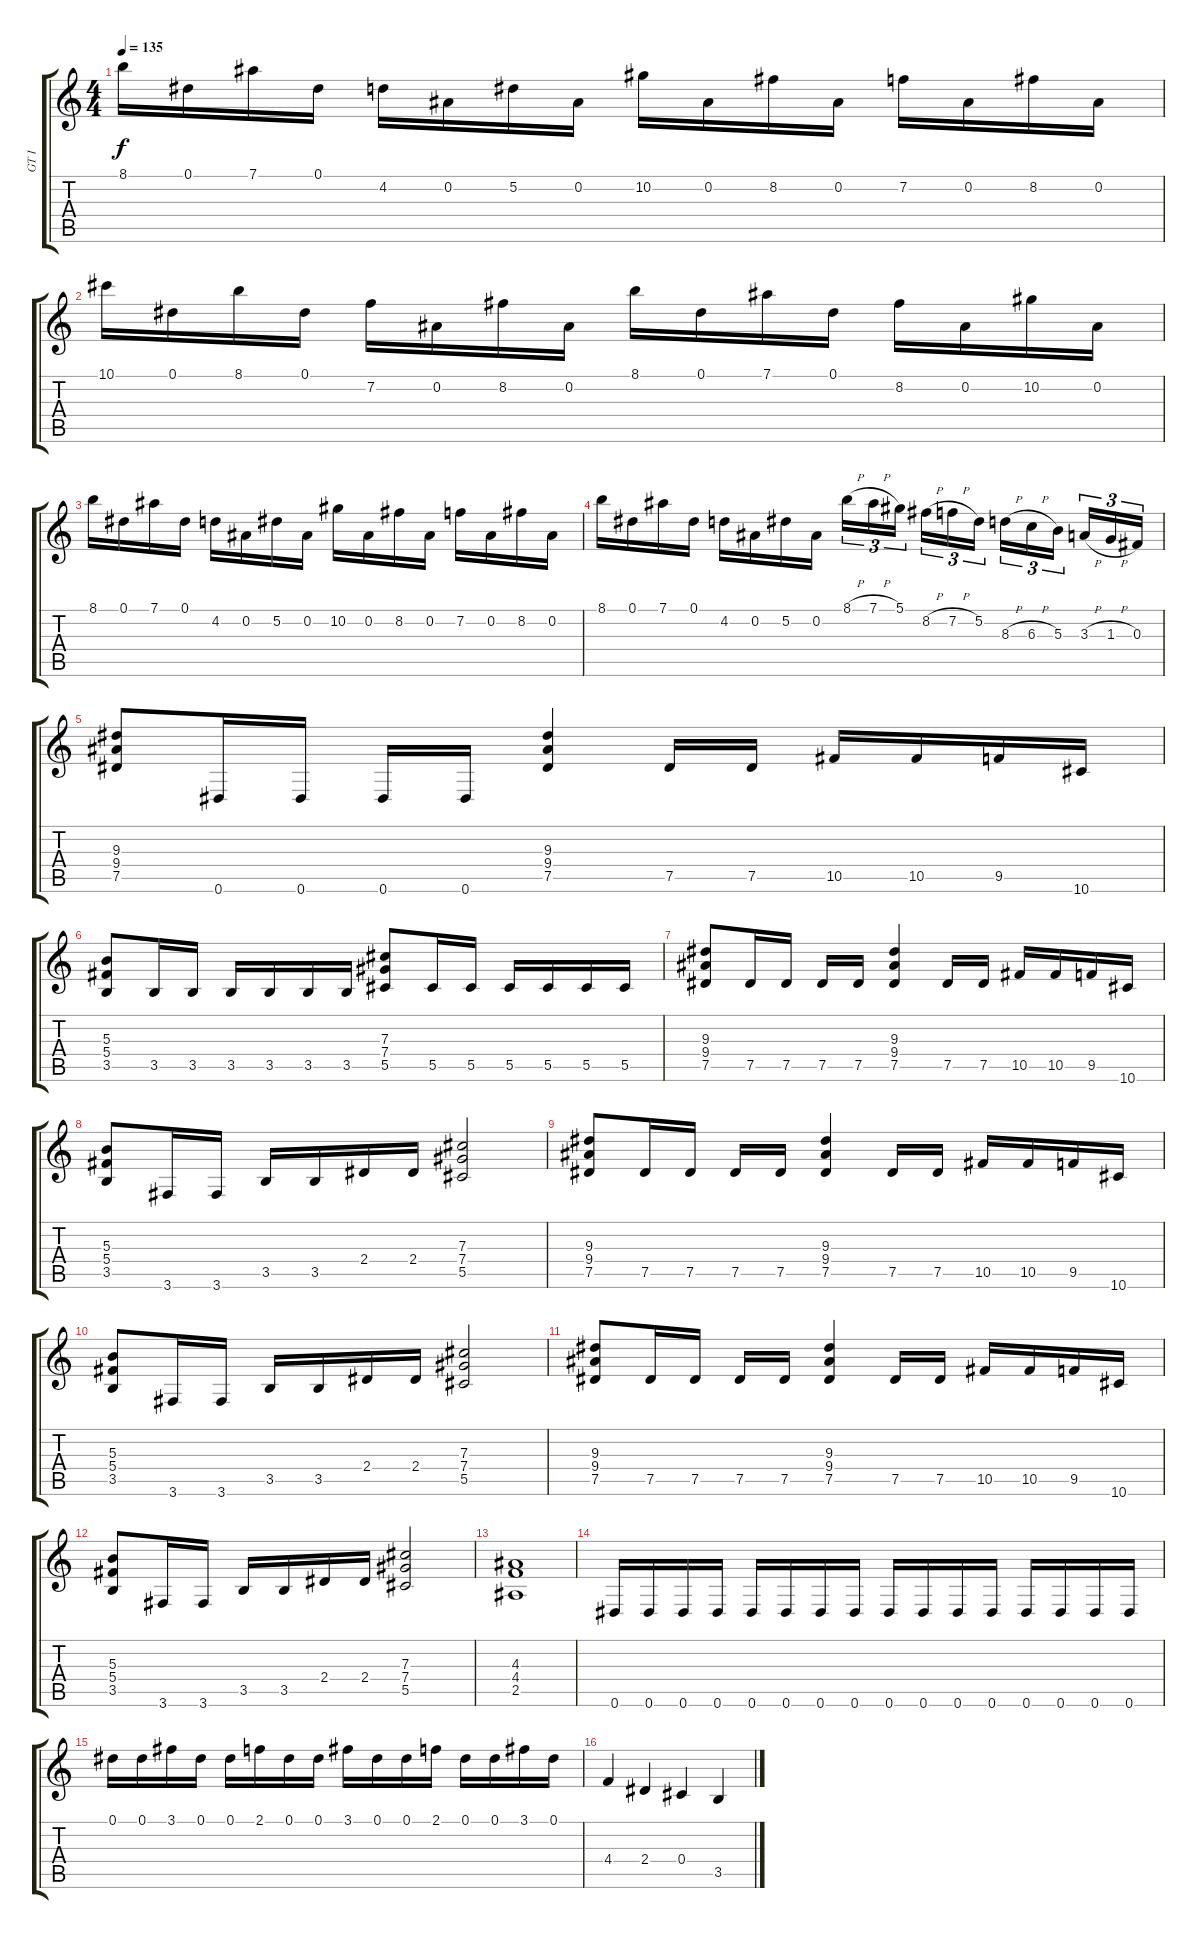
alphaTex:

\track ("GT I" "GT I") {instrument distortionguitar}
\staff {score tabs}
\tuning (Eb4 Bb3 Gb3 Db3 Ab2 Eb2) {hide}
\ts (4 4)
\tempo 135
\clef g2
\ks c
8.1.16{dy f} 0.1.16 7.1.16 0.1.16 4.2.16 0.2.16 5.2.16 0.2.16 10.2.16 0.2.16 8.2.16 0.2.16 7.2.16 0.2.16 8.2.16 0.2.16 |
10.1.16 0.1.16 8.1.16 0.1.16 7.2.16 0.2.16 8.2.16 0.2.16 8.1.16 0.1.16 7.1.16 0.1.16 8.2.16 0.2.16 10.2.16 0.2.16 |
8.1.16 0.1.16 7.1.16 0.1.16 4.2.16 0.2.16 5.2.16 0.2.16 10.2.16 0.2.16 8.2.16 0.2.16 7.2.16 0.2.16 8.2.16 0.2.16 |
8.1.16 0.1.16 7.1.16 0.1.16 4.2.16 0.2.16 5.2.16 0.2.16 8.1{h}.16{tu (3 2)} 7.1{h}.16{tu (3 2)} 5.1.16{tu (3 2)} 8.2{h}.16{tu (3 2)} 7.2{h}.16{tu (3 2)} 5.2.16{tu (3 2)} 8.3{h}.16{tu (3 2)} 6.3{h}.16{tu (3 2)} 5.3.16{tu (3 2)} 3.3{h}.16{tu (3 2)} 1.3{h}.16{tu (3 2)} 0.3.16{tu (3 2)} |
(9.3 9.4 7.5).8 0.6.16 0.6.16 0.6.16 0.6.16 (9.3 9.4 7.5).4 7.5.16 7.5.16 10.5.16 10.5.16 9.5.16 10.6.16 |
(5.3 5.4 3.5).8 3.5.16 3.5.16 3.5.16 3.5.16 3.5.16 3.5.16 (7.3 7.4 5.5).8 5.5.16 5.5.16 5.5.16 5.5.16 5.5.16 5.5.16 |
(9.3 9.4 7.5).8 7.5.16 7.5.16 7.5.16 7.5.16 (9.3 9.4 7.5).4 7.5.16 7.5.16 10.5.16 10.5.16 9.5.16 10.6.16 |
(5.3 5.4 3.5).8 3.6.16 3.6.16 3.5.16 3.5.16 2.4.16 2.4.16 (7.3 7.4 5.5).2 |
(9.3 9.4 7.5).8 7.5.16 7.5.16 7.5.16 7.5.16 (9.3 9.4 7.5).4 7.5.16 7.5.16 10.5.16 10.5.16 9.5.16 10.6.16 |
(5.3 5.4 3.5).8 3.6.16 3.6.16 3.5.16 3.5.16 2.4.16 2.4.16 (7.3 7.4 5.5).2 |
(9.3 9.4 7.5).8 7.5.16 7.5.16 7.5.16 7.5.16 (9.3 9.4 7.5).4 7.5.16 7.5.16 10.5.16 10.5.16 9.5.16 10.6.16 |
(5.3 5.4 3.5).8 3.6.16 3.6.16 3.5.16 3.5.16 2.4.16 2.4.16 (7.3 7.4 5.5).2 |
(4.3 4.4 2.5).1 |
0.6.16 0.6.16 0.6.16 0.6.16 0.6.16 0.6.16 0.6.16 0.6.16 0.6.16 0.6.16 0.6.16 0.6.16 0.6.16 0.6.16 0.6.16 0.6.16 |
0.1.16 0.1.16 3.1.16 0.1.16 0.1.16 2.1.16 0.1.16 0.1.16 3.1.16 0.1.16 0.1.16 2.1.16 0.1.16 0.1.16 3.1.16 0.1.16 |
4.4.4 2.4.4 0.4.4 3.5.4
